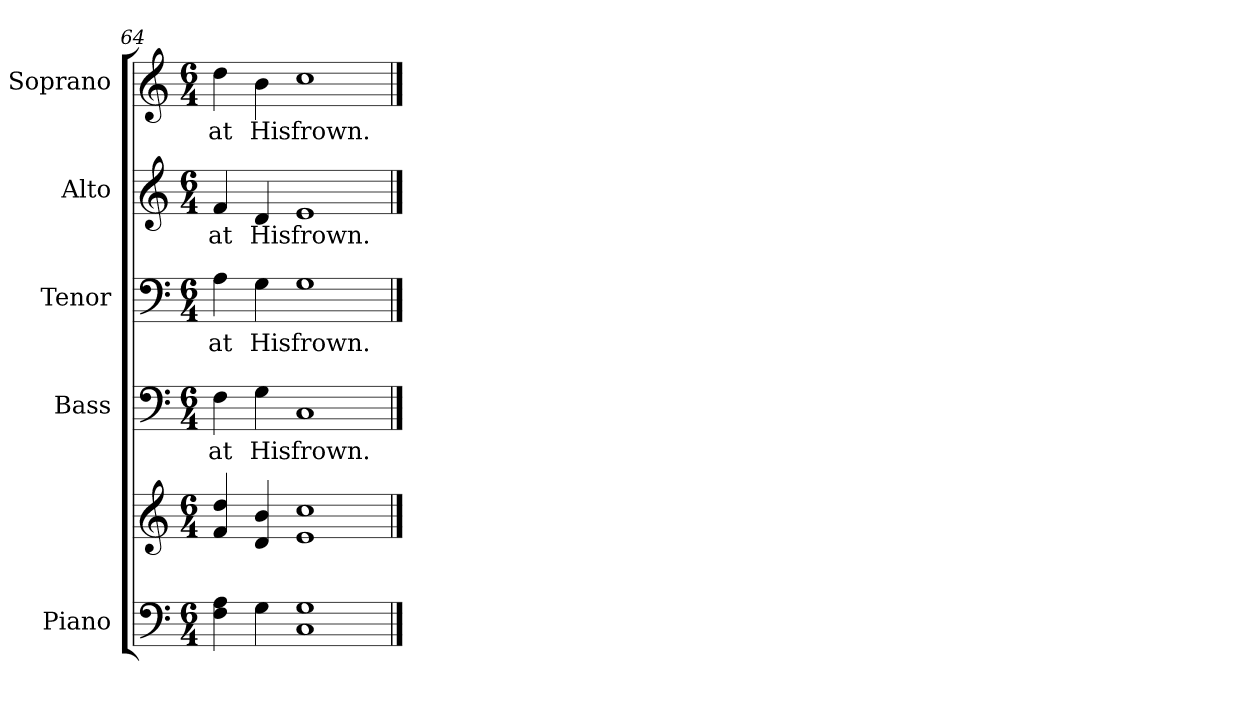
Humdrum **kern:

**kern	**kern	**kern	**text	**kern	**text	**kern	**text	**kern	**text
*part5	*part5	*part4	*part4	*part3	*part3	*part2	*part2	*part1	*part1
*staff6	*staff5	*staff4	*staff4	*staff3	*staff3	*staff2	*staff2	*staff1	*staff1
*I"Piano	*	*I"Bass	*	*I"Tenor	*	*I"Alto	*	*I"Soprano	*
*I'Pno.	*	*I'B.	*	*I'T.	*	*I'A.	*	*I'S.	*
*clefF4	*clefG2	*clefF4	*	*clefF4	*	*clefG2	*	*clefG2	*
*k[]	*k[]	*k[]	*	*k[]	*	*k[]	*	*k[]	*
*C:	*C:	*C:	*	*C:	*	*C:	*	*C:	*
*M6/4	*M6/4	*M6/4	*	*M6/4	*	*M6/4	*	*M6/4	*
=64	=64	=64	=64	=64	=64	=64	=64	=64	=64
!	!	!	!LO:LY:b:color=#000000	!	!	!	!	!	!
!	!	!	!	!	!LO:LY:b:color=#000000	!	!	!	!
!	!	!	!	!	!	!	!LO:LY:b:color=#000000	!	!
!	!	!	!	!	!	!	!	!	!LO:LY:b:color=#000000
4Fi\ 4Ai	4fi/ 4ddi	4Fi\	at	4Ai\	at	4fi/	at	4ddi\	at
!	!	!	!LO:LY:b:color=#000000	!	!	!	!	!	!
!	!	!	!	!	!LO:LY:b:color=#000000	!	!	!	!
!	!	!	!	!	!	!	!LO:LY:b:color=#000000	!	!
!	!	!	!	!	!	!	!	!	!LO:LY:b:color=#000000
4Gi\	4di/ 4bi	4Gi\	His	4Gi\	His	4di/	His	4bi\	His
!	!	!	!LO:LY:b:color=#000000	!	!	!	!	!	!
!	!	!	!	!	!LO:LY:b:color=#000000	!	!	!	!
!	!	!	!	!	!	!	!LO:LY:b:color=#000000	!	!
!	!	!	!	!	!	!	!	!	!LO:LY:b:color=#000000
1Ci 1Gi	1ei 1cci	1Ci	frown.	1Gi	frown.	1ei	frown.	1cci	frown.
==	==	==	==	==	==	==	==	==	==
*-	*-	*-	*-	*-	*-	*-	*-	*-	*-
